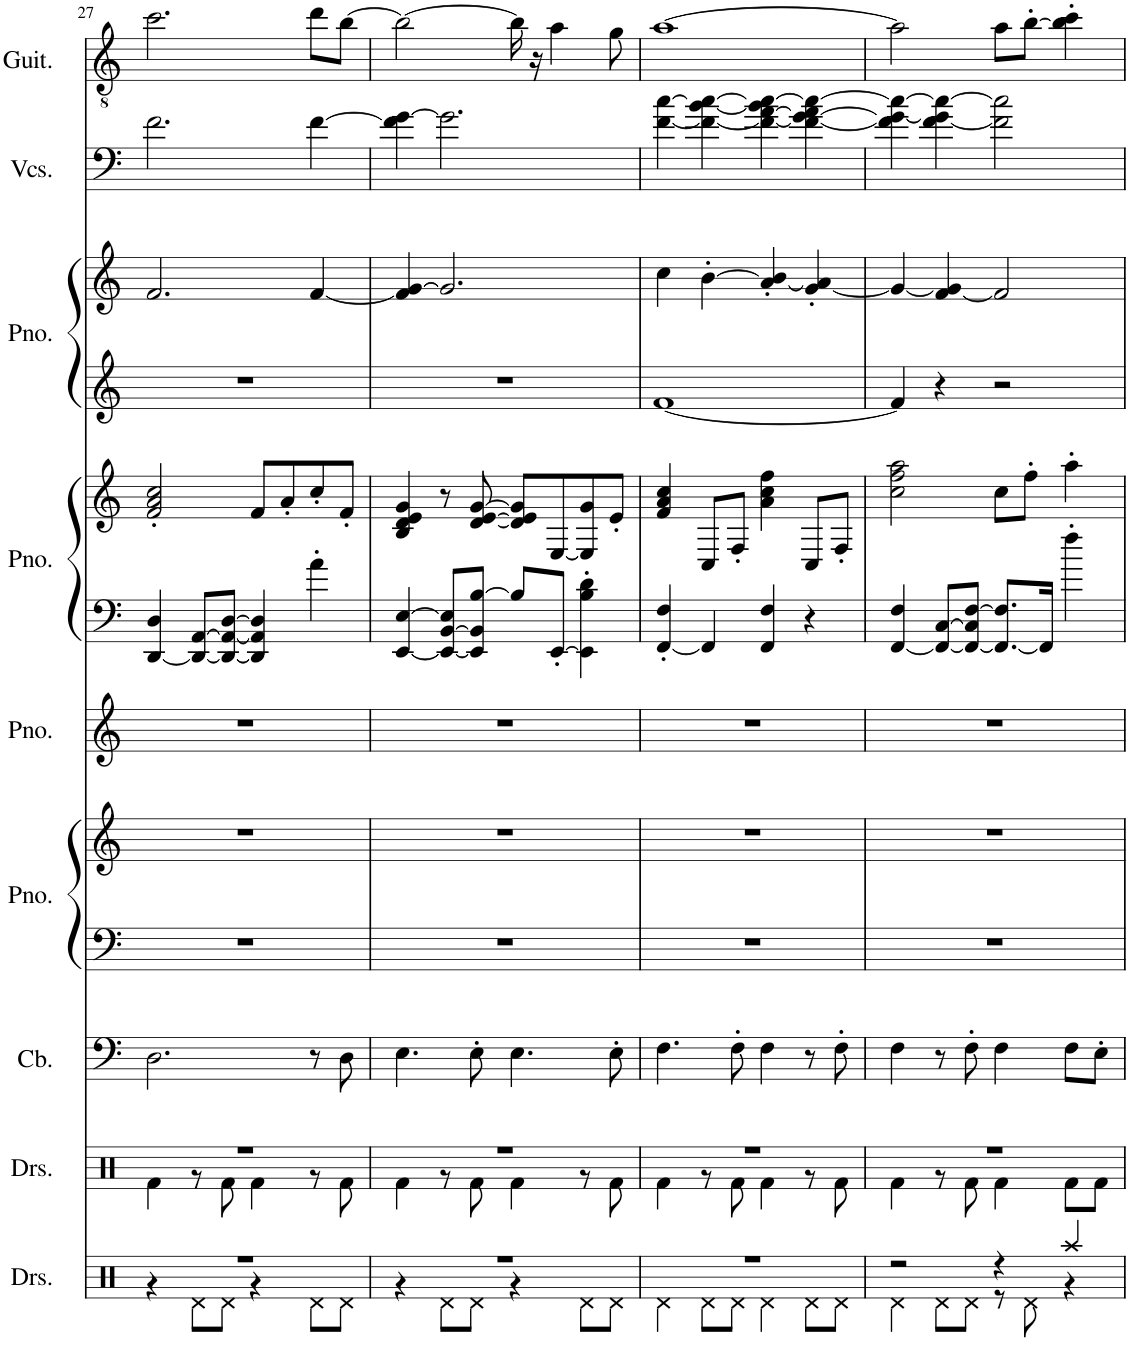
**kern	**kern	**kern	**kern	**kern	**kern	**kern	**kern	**kern	**kern	**kern	**kern
*part9	*part8	*part7	*part6	*part6	*part5	*part4	*part4	*part3	*part3	*part2	*part1
*staff12	*staff11	*staff10	*staff9	*staff8	*staff7	*staff6	*staff5	*staff4	*staff3	*staff2	*staff1
*I"Drumset	*I"Drumset	*I"Contrabass	*I"Piano	*	*I"Piano	*I"Piano	*	*I"Piano	*	*I"Violoncellos	*I"Classical Guitar
*I'Drs.	*I'Drs.	*I'Cb.	*I'Pno.	*	*I'Pno.	*I'Pno.	*	*I'Pno.	*	*I'Vcs.	*I'Guit.
!!LO:PB:g=z
*clefX	*clefX	*clefF4	*clefF4	*clefG2	*clefG2	*clefF4	*clefG2	*clefG2	*clefG2	*clefF4	*clefGv2
*	*	*Trd7c12	*	*	*	*	*	*	*	*	*
*k[]	*k[]	*k[]	*k[]	*k[]	*k[]	*k[]	*k[]	*k[]	*k[]	*k[]	*k[]
*M4/4	*M4/4	*M4/4	*M4/4	*M4/4	*M4/4	*M4/4	*M4/4	*M4/4	*M4/4	*M4/4	*M4/4
=27	=27	=27	=27	=27	=27	=27	=27	=27	=27	=27	=27
*^	*^	*	*	*	*	*	*	*	*	*	*
1r	4r	1r	4Rf\	2.D\	1r	1r	1r	[4DD/ 4D/	2f/' 2a/' 2cc/'	1r	2.f/	2.f\	2.cc\
.	8Rd\L	.	8r	.	.	.	.	8DD/_ [8AA/L	.	.	.	.	.
.	8Rd\J	.	8Rf\	.	.	.	.	8DD/_ 8AA/_ [8D/J	.	.	.	.	.
.	4r	.	4Rf\	.	.	.	.	4DD/] 4AA/] 4D/]	8f/L	.	.	.	.
.	.	.	.	.	.	.	.	.	8a'/	.	.	.	.
.	8Rd\L	.	8r	8r	.	.	.	4a'\	8cc'/	.	[4f/	[4f\	8dd\L
.	8Rd\J	.	8Rf\	8D\	.	.	.	.	8f'/J	.	.	.	[8b\J
=28	=28	=28	=28	=28	=28	=28	=28	=28	=28	=28	=28	=28	=28
1r	4r	1r	4Rf\	4.E\	1r	1r	1r	[4EE/ [4E/	4B/ 4d/ 4e/ 4g/	1r	4f/] [4g/	4f\] [4g\	2b\_
.	8Rd\L	.	8r	.	.	.	.	8EE/_ [8BB/ 8E/]L	8r	.	2.g/]	2.g\]	.
.	8Rd\J	.	8Rf\	8E'\	.	.	.	8EE/] 8BB/] [8B/J	[8d/ [8e/ [8g/	.	.	.	.
.	4r	.	4Rf\	4.E\	.	.	.	8B/L]	8d/] 8e/] 8g/]L	.	.	.	16b\]
.	.	.	.	.	.	.	.	.	.	.	.	.	16r
.	.	.	.	.	.	.	.	[8EE'/J	[8E/	.	.	.	4a\
.	8Rd\L	.	8r	.	.	.	.	4EE\]' 4B\' 4d\'	8E/] 8g/	.	.	.	.
.	8Rd\J	.	8Rf\	8E'\	.	.	.	.	8e'/J	.	.	.	8g\
=29	=29	=29	=29	=29	=29	=29	=29	=29	=29	=29	=29	=29	=29
1r	4Rd\	1r	4Rf\	4.F\	1r	1r	1r	[4FF/' 4F/'	4f/ 4a/ 4cc/	[1f	4cc\	[4f\ [4cc\	[1a
.	8Rd\L	.	8r	.	.	.	.	4FF/]	8C/L	.	[4b'\	4f\_ [4b\ 4cc\_	.
.	8Rd\J	.	8Rf\	8F'\	.	.	.	.	8F'/J	.	.	.	.
.	4Rd\	.	4Rf\	4F\	.	.	.	4FF/ 4F/	4a\ 4cc\ 4ff\	.	[4a/' 4b/]'	4f\_ [4a\ 4b\] 4cc\_	.
.	8Rd\L	.	8r	8r	.	.	.	4r	8C/L	.	[4g/' 4a/]'	4f\_ [4g\ 4a\] 4cc\_	.
.	8Rd\J	.	8Rf\	8F'\	.	.	.	.	8F'/J	.	.	.	.
=30	=30	=30	=30	=30	=30	=30	=30	=30	=30	=30	=30	=30	=30
2r	4Rd\	1r	4Rf\	4F\	1r	1r	1r	[4FF/ 4F/	2cc\ 2ff\ 2aa\	4f/]	4g/_	4f\] 4g\_ 4cc\_	2a\]
.	8Rd\L	.	8r	8r	.	.	.	8FF/_ [8C/L	.	4r	[4f/ 4g/]	[4f\ 4g\] 4cc\_	.
.	8Rd\J	.	8Rf\	8F'\	.	.	.	8FF/_ 8C/] [8F/J	.	.	.	.	.
4r	8r	.	4Rf\	4F\	.	.	.	8.FF/_ 8.F/]L	8cc\L	2r	2f/]	2f\] 2cc\]	8a\L
.	8Rd\	.	.	.	.	.	.	.	8ff'\J	.	.	.	[8b'\J
.	.	.	.	.	.	.	.	16FF/Jk]	.	.	.	.	.
4Raa/	4r	.	8Rf\L	8F\L	.	.	.	4ff'\	4aa'\	.	.	.	4b\]' 4cc\'
.	.	.	8Rf\J	8E'\J	.	.	.	.	.	.	.	.	.
*v	*v	*	*	*	*	*	*	*	*	*	*	*	*
*	*v	*v	*	*	*	*	*	*	*	*	*	*
=	=	=	=	=	=	=	=	=	=	=	=
*-	*-	*-	*-	*-	*-	*-	*-	*-	*-	*-	*-
